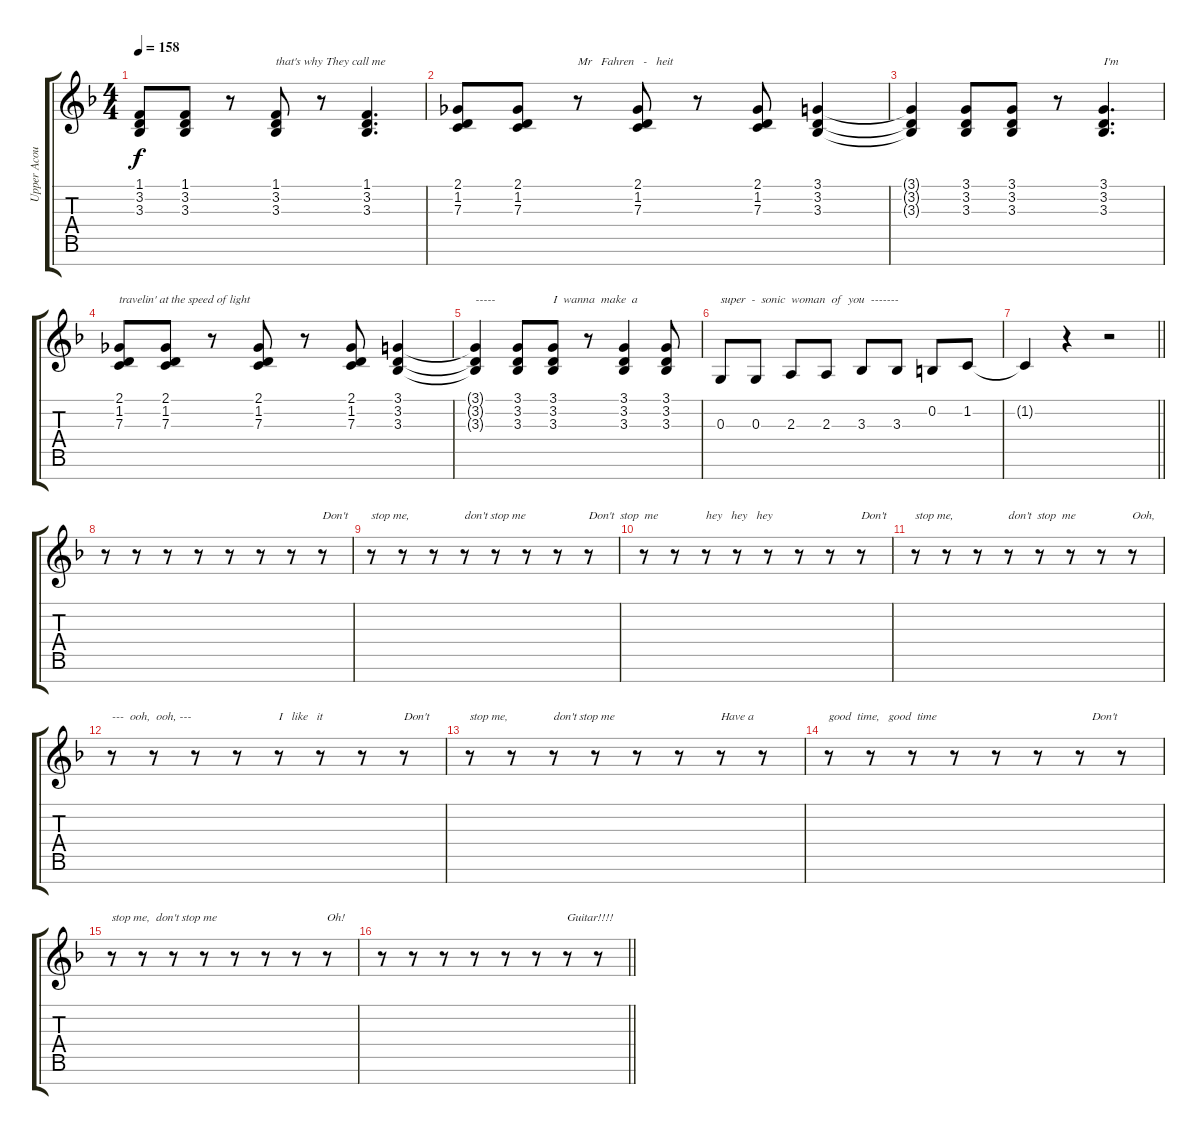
\track ("Upper Acoustic Piano" "Upper Acou") {instrument acousticgrandpiano}
\staff {score tabs}
\tuning (E4 B3 G3 D3 A2 E2 B1) {hide}
\ts (4 4)
\tempo 158
\clef g2
\ks f
(1.1 3.2 3.3).8{dy f} (1.1 3.2 3.3).8 r.8 (1.1 3.2 3.3).8{txt "that's why They call me"} r.8 (1.1 3.2 3.3).4{d} |
(2.1 1.2 7.3).8 (2.1 1.2 7.3).8 r.8{txt "Mr   Fahren   -   heit"} (2.1 1.2 7.3).8 r.8 (2.1 1.2 7.3).8 (3.1 3.2 3.3).4 |
(3.1{t} 3.2{t} 3.3{t}).4 (3.1 3.2 3.3).8 (3.1 3.2 3.3).8 r.8 (3.1 3.2 3.3).4{d txt "I'm"} |
(2.1 1.2 7.3).8{txt "travelin' at the speed of light "} (2.1 1.2 7.3).8 r.8 (2.1 1.2 7.3).8 r.8 (2.1 1.2 7.3).8 (3.1 3.2 3.3).4 |
(3.1{t} 3.2{t} 3.3{t}).4{txt "-----"} (3.1 3.2 3.3).8 (3.1 3.2 3.3).8{txt "I  wanna  make  a"} r.8 (3.1 3.2 3.3).4 (3.1 3.2 3.3).8 |
0.3.8{txt "super  -  sonic  woman  of  you  -------"} 0.3.8 2.3.8 2.3.8 3.3.8 3.3.8 0.2.8 1.2.8 |
\barLineRight lightlight
1.2{t}.4 r.4 r.2 |
\section ("" "")
r.8 r.8 r.8 r.8 r.8 r.8 r.8 r.8{txt "Don't"} |
r.8{txt "stop me,"} r.8 r.8 r.8{txt "don't stop me"} r.8 r.8 r.8 r.8{txt "Don't  stop  me"} |
r.8 r.8 r.8{txt "hey   hey   hey"} r.8 r.8 r.8 r.8 r.8{txt "Don't"} |
r.8{txt "stop me,"} r.8 r.8 r.8{txt "don't  stop  me   "} r.8 r.8 r.8 r.8{txt "Ooh,"} |
r.8{txt "---  ooh,  ooh, ---"} r.8 r.8 r.8 r.8{txt "I   like   it"} r.8 r.8 r.8{txt "Don't"} |
r.8{txt "stop me,"} r.8 r.8{txt "don't stop me"} r.8 r.8 r.8 r.8{txt "Have a"} r.8 |
r.8{txt "good  time,   good  time"} r.8 r.8 r.8 r.8 r.8 r.8{txt "    Don't"} r.8 |
r.8{txt "stop me,  don't stop me"} r.8 r.8 r.8 r.8 r.8 r.8 r.8{txt "Oh!"} |
\barLineRight lightlight
r.8 r.8 r.8 r.8 r.8 r.8 r.8{txt "Guitar!!!!"} r.8
